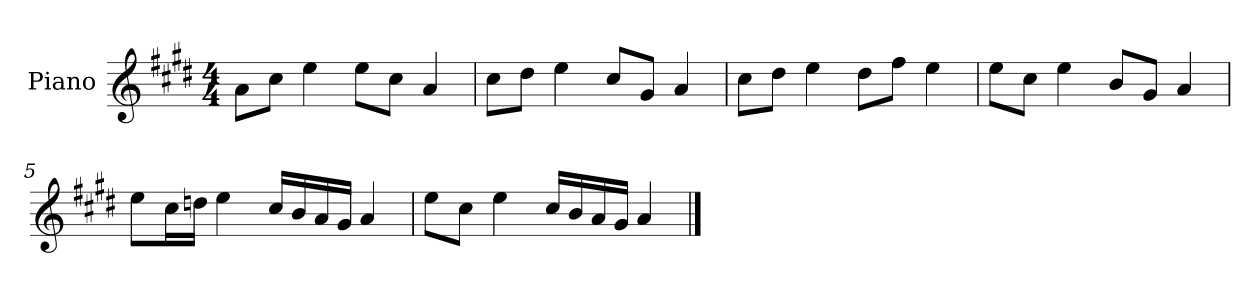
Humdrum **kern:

**kern
*part1
*staff1
*I"Piano
*I'P-no
*clefG2
*k[f#c#g#d#]
*M4/4
*MM90
=1
8a\L
8cc#\J
4ee\
8ee\L
8cc#\J
4a/
=2
8cc#\L
8dd#\J
4ee\
8cc#/L
8g#/J
4a/
=3
8cc#\L
8dd#\J
4ee\
8dd#\L
8ff#\J
4ee\
=4
8ee\L
8cc#\J
4ee\
8b/L
8g#/J
4a/
=5
8ee\L
16cc#\L
16ddn\JJ
4ee\
16cc#/LL
16b/
16a/
16g#/JJ
4a/
!!LO:LB:g=z
=6
8ee\L
8cc#\J
4ee\
16cc#/LL
16b/
16a/
16g#/JJ
4a/
==
*-
